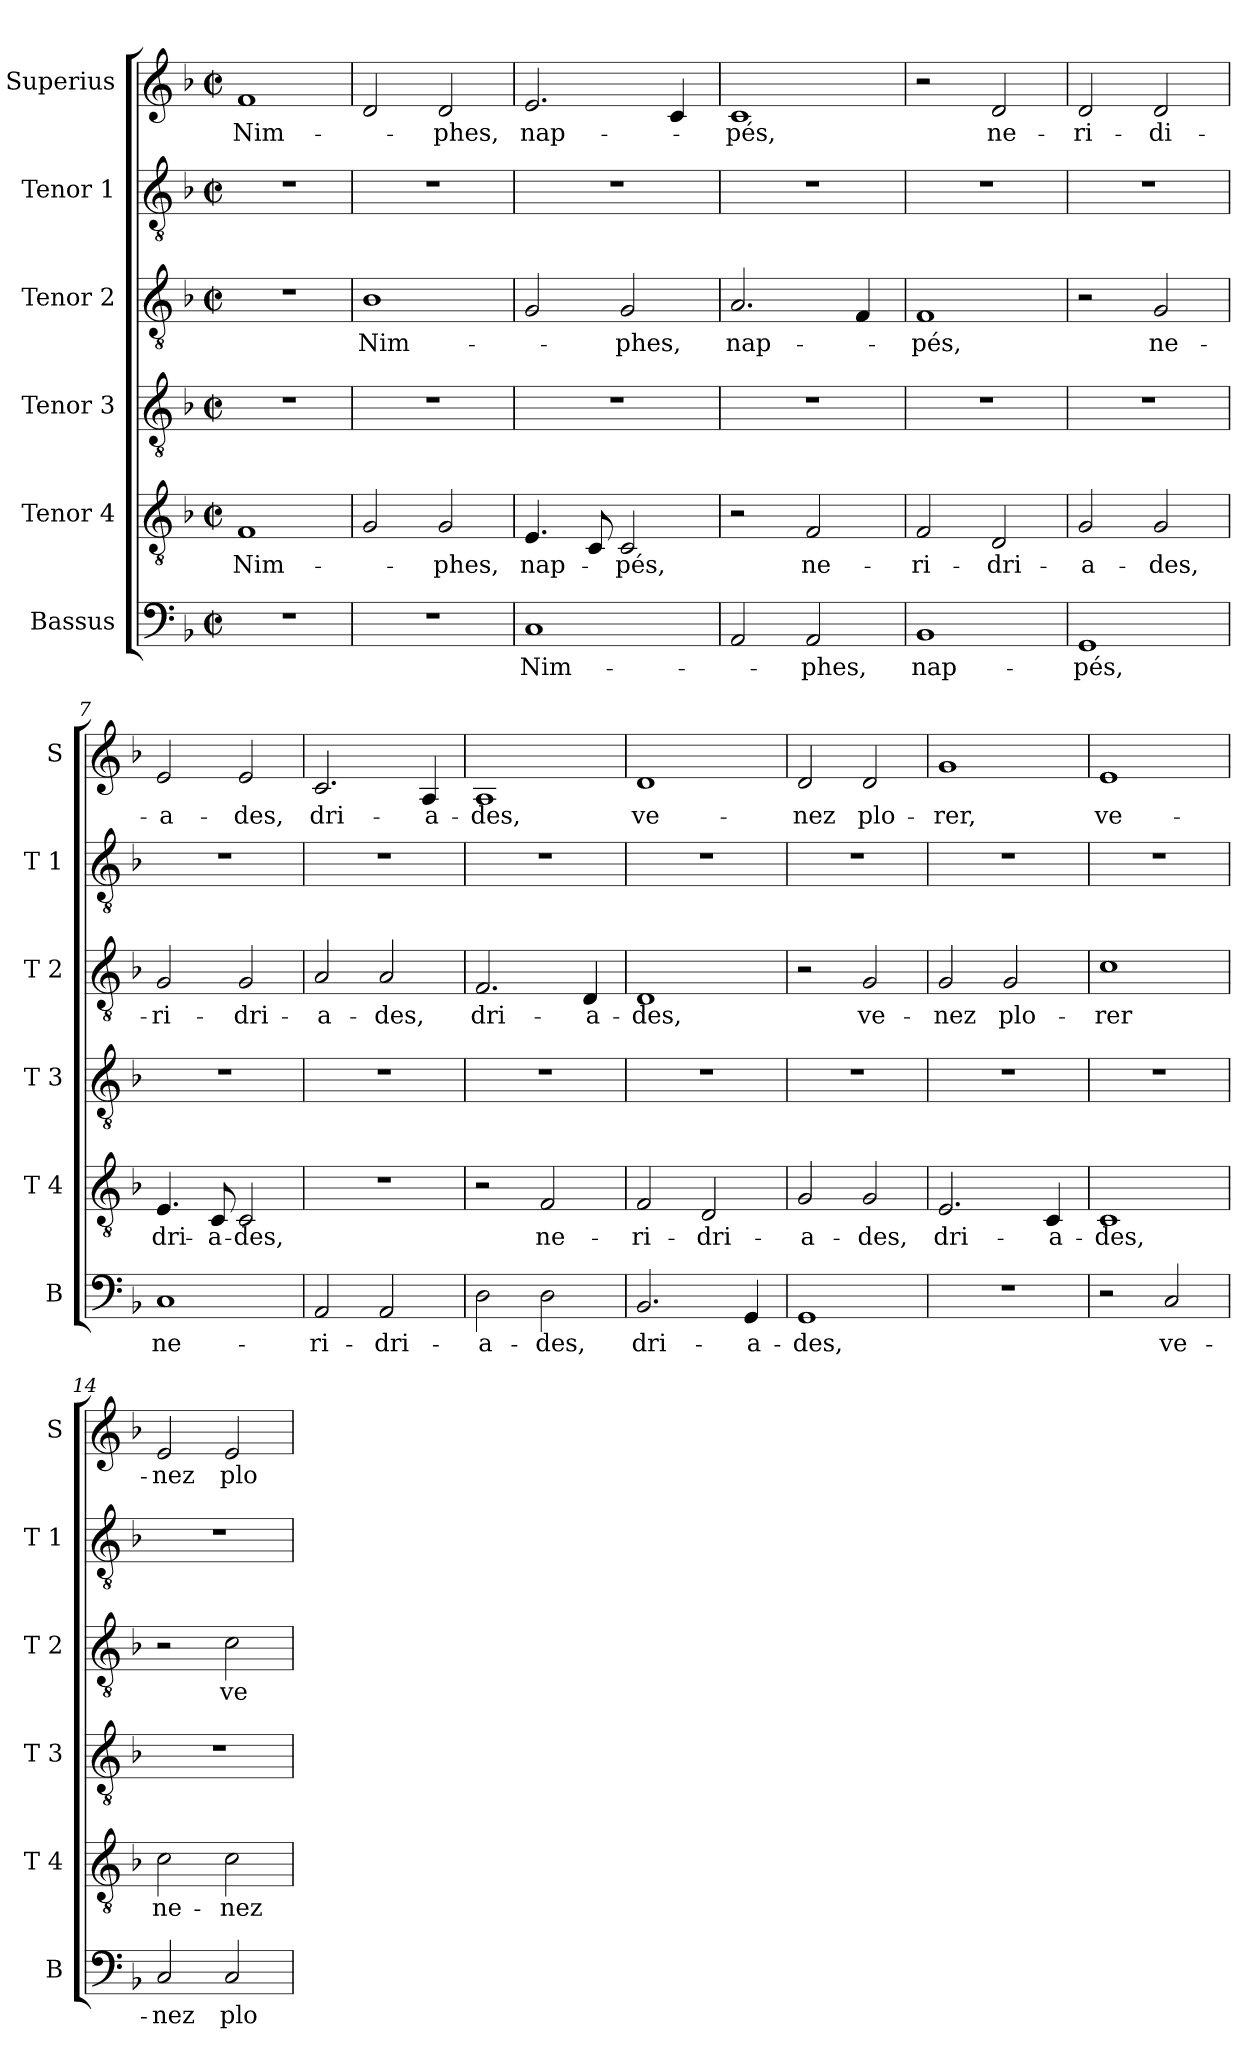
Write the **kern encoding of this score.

**kern	**text	**kern	**text	**kern	**kern	**text	**kern	**kern	**text
*part6	*part6	*part5	*part5	*part4	*part3	*part3	*part2	*part1	*part1
*staff6	*staff6	*staff5	*staff5	*staff4	*staff3	*staff3	*staff2	*staff1	*staff1
*I"Bassus	*	*I"Tenor 4	*	*I"Tenor 3	*I"Tenor 2	*	*I"Tenor 1	*I"Superius	*
*I'B	*	*I'T 4	*	*I'T 3	*I'T 2	*	*I'T 1	*I'S	*
*clefF4	*	*clefGv2	*	*clefGv2	*clefGv2	*	*clefGv2	*clefG2	*
*k[b-]	*	*k[b-]	*	*k[b-]	*k[b-]	*	*k[b-]	*k[b-]	*
*F:	*	*F:	*	*F:	*F:	*	*F:	*F:	*
*M2/2	*	*M2/2	*	*M2/2	*M2/2	*	*M2/2	*M2/2	*
*met(c|)	*	*met(c|)	*	*met(c|)	*met(c|)	*	*met(c|)	*met(c|)	*
=1	=1	=1	=1	=1	=1	=1	=1	=1	=1
1r	.	1F	Nim-	1r	1r	.	1r	1f	Nim-
=2	=2	=2	=2	=2	=2	=2	=2	=2	=2
1r	.	2G/	.	1r	1B-	Nim-	1r	2d/	.
.	.	2G/	-phes,	.	.	.	.	2d/	-phes,
=3	=3	=3	=3	=3	=3	=3	=3	=3	=3
1C	Nim-	4.E/	nap-	1r	2G/	.	1r	2.e/	nap-
.	.	8C/	.	.	.	.	.	.	.
.	.	2C/	-pés,	.	2G/	-phes,	.	.	.
.	.	.	.	.	.	.	.	4c/	.
=4	=4	=4	=4	=4	=4	=4	=4	=4	=4
2AA/	.	2r	.	1r	2.A/	nap-	1r	1c	-pés,
2AA/	-phes,	2F/	ne-	.	.	.	.	.	.
.	.	.	.	.	4F/	.	.	.	.
=5	=5	=5	=5	=5	=5	=5	=5	=5	=5
1BB-	nap-	2F/	-ri-	1r	1F	-pés,	1r	2r	.
.	.	2D/	-dri-	.	.	.	.	2d/	ne-
=6	=6	=6	=6	=6	=6	=6	=6	=6	=6
1GG	-pés,	2G/	-a-	1r	2r	.	1r	2d/	-ri-
.	.	2G/	-des,	.	2G/	ne-	.	2d/	-di-
!!LO:LB:g=z
=7	=7	=7	=7	=7	=7	=7	=7	=7	=7
1C	ne-	4.E/	dri-	1r	2G/	-ri-	1r	2e/	-a-
.	.	8C/	-a-	.	.	.	.	.	.
.	.	2C/	-des,	.	2G/	-dri-	.	2e/	-des,
=8	=8	=8	=8	=8	=8	=8	=8	=8	=8
2AA/	-ri-	1r	.	1r	2A/	-a-	1r	2.c/	dri-
2AA/	-dri-	.	.	.	2A/	-des,	.	.	.
.	.	.	.	.	.	.	.	4A/	-a-
=9	=9	=9	=9	=9	=9	=9	=9	=9	=9
2D\	-a-	2r	.	1r	2.F/	dri-	1r	1A	-des,
2D\	-des,	2F/	ne-	.	.	.	.	.	.
.	.	.	.	.	4D/	-a-	.	.	.
=10	=10	=10	=10	=10	=10	=10	=10	=10	=10
2.BB-/	dri-	2F/	-ri-	1r	1D	-des,	1r	1d	ve-
.	.	2D/	-dri-	.	.	.	.	.	.
4GG/	-a-	.	.	.	.	.	.	.	.
=11	=11	=11	=11	=11	=11	=11	=11	=11	=11
1GG	-des,	2G/	-a-	1r	2r	.	1r	2d/	-nez
.	.	2G/	-des,	.	2G/	ve-	.	2d/	plo-
=12	=12	=12	=12	=12	=12	=12	=12	=12	=12
1r	.	2.E/	dri-	1r	2G/	-nez	1r	1g	-rer,
.	.	.	.	.	2G/	plo-	.	.	.
.	.	4C/	-a-	.	.	.	.	.	.
=13	=13	=13	=13	=13	=13	=13	=13	=13	=13
2r	.	1C	-des,	1r	1c	-rer	1r	1e	ve-
2C/	ve-	.	.	.	.	.	.	.	.
!!LO:PB:g=z
=14	=14	=14	=14	=14	=14	=14	=14	=14	=14
2C/	-nez	2c\	ne-	1r	2r	.	1r	2e/	-nez
2C/	plo-	2c\	-nez	.	2c\	ve-	.	2e/	plo-
=	=	=	=	=	=	=	=	=	=
*-	*-	*-	*-	*-	*-	*-	*-	*-	*-
